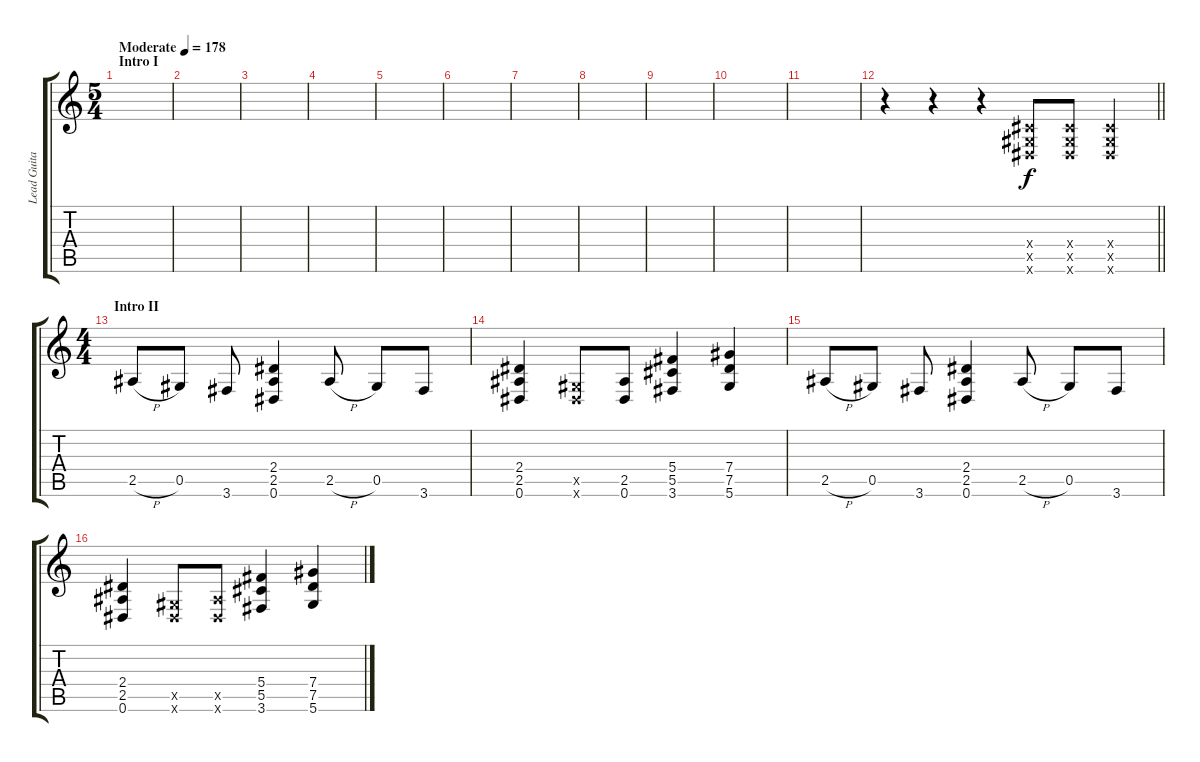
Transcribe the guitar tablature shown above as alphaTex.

\track ("Lead Guitar" "Lead Guita") {instrument distortionguitar}
\staff {score tabs}
\tuning (Eb4 Bb3 Gb3 Db3 Ab2 Eb2) {hide}
\ts (5 4)
\section ("" "Intro I")
\tempo (178 "Moderate")
\clef g2
\ks c
|
|
|
|
|
|
|
|
|
|
|
\barLineRight lightlight
r.4 r.4 r.4 (0.4{x} 0.5{x} 0.6{x}).8 (0.4{x} 0.5{x} 0.6{x}).8 (0.4{x} 0.5{x} 0.6{x}).4 |
\ts (4 4)
\section ("" "Intro II")
2.5{h}.8 0.5.8 3.6.8 (2.4 2.5 0.6).4 2.5{h}.8 0.5.8 3.6.8 |
(2.4 2.5 0.6).4 (0.5{x} 0.6{x}).8 (2.5 0.6).8 (5.4 5.5 3.6).4 (7.4 7.5 5.6).4 |
2.5{h}.8 0.5.8 3.6.8 (2.4 2.5 0.6).4 2.5{h}.8 0.5.8 3.6.8 |
(2.4 2.5 0.6).4 (0.5{x} 0.6{x}).8 (2.5{x} 0.6{x}).8 (5.4 5.5 3.6).4 (7.4 7.5 5.6).4
